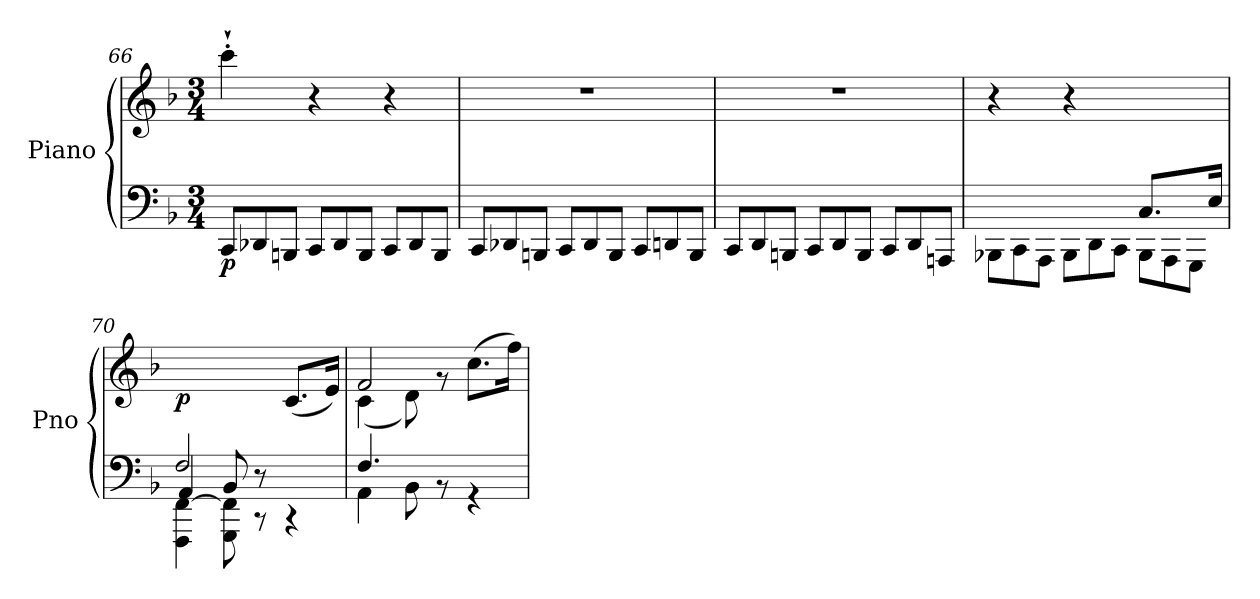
**kern	**kern	**dynam
*part1	*part1	*part1
*staff2	*staff1	*staff1/2
*I"Piano	*	*
*I'Pno	*	*
!!LO:LB:g=z
*clefF4	*clefG2	*
*k[b-]	*k[b-]	*
*M3/4	*M3/4	*
=66	=66	=66
*^	*	*
*	*Xtuplet	*	*
!	!	!	!LO:DY:b=2
2.ryy	12CC/L	4ccc`'\	p
.	12DD-X/	.	.
.	12BBBn/J	.	.
.	12CC/L	4r	.
.	12DD-/	.	.
.	12BBB/J	.	.
.	12CC/L	4r	.
.	12DD-/	.	.
.	12BBB/J	.	.
=67	=67	=67	=67
2.ryy	12CC/L	2.r	.
.	12DD-X/	.	.
.	12BBBn/J	.	.
.	12CC/L	.	.
.	12DD-/	.	.
.	12BBB/J	.	.
.	12CC/L	.	.
.	12DDn/	.	.
.	12BBB/J	.	.
=68	=68	=68	=68
2.ryy	12CC/L	2.r	.
.	12DD/	.	.
.	12BBBn/J	.	.
.	12CC/L	.	.
.	12DD/	.	.
.	12BBB/J	.	.
.	12CC/L	.	.
.	12DD/	.	.
.	12AAAn/J	.	.
!!LO:LB:g=z
=69	=69	=69	=69
*	*^	*	*
2ryy	2.ryy	12BBB-X\L	4r	.
.	.	12CC\	.	.
.	.	12AAA\J	.	.
.	.	12BBB-\L	4r	.
.	.	12DD\	.	.
.	.	12CC\J	.	.
8.C/L	.	12BBB-\L	4ryy	.
.	.	12AAA\	.	.
.	.	12GGG\J	.	.
16E/Jk	.	.	.	.
=70	=70	=70	=70	=70
!	!	!	!	!LO:DY:b
2F/	4AA/	4FFF\ [4FF\	2ryy	p
.	8BB-/	8GGG\ 8FF\]	.	.
.	8r	8rCC	.	.
4ryy	4ryy	4rCC	(8.c/L	.
.	.	.	16e/Jk)	.
=71	=71	=71	=71	=71
*	*	*	*^	*
2.ryy	4.F/	4AA\	2f/	(4c\	.
.	.	8BB-\	.	8d\)	.
.	8r	4.ryy	.	8rg	.
.	4r	.	(>8.cc\L	4ryy	.
.	.	.	16ff\Jk)	.	.
*v	*v	*v	*	*	*
*	*v	*v	*
=	=	=
*-	*-	*-
